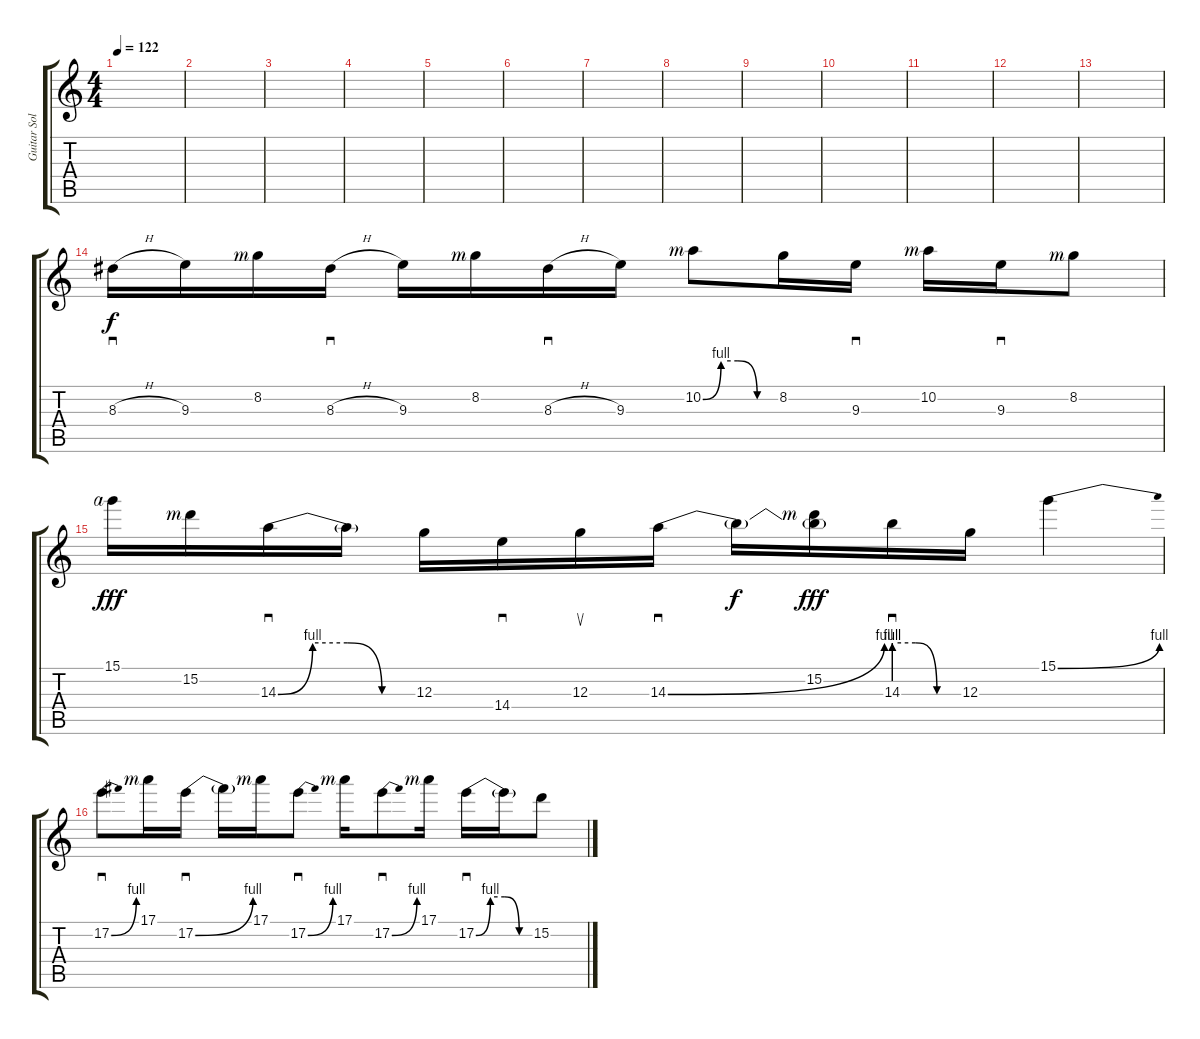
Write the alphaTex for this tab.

\track ("Guitar Solo" "Guitar Sol") {instrument distortionguitar}
\staff {score tabs}
\tuning (E4 B3 G3 D3 A2 E2) {hide}
\ts (4 4)
\tempo 122
\clef g2
\ks c
|
|
|
|
|
|
|
|
|
|
|
|
|
8.3{h}.16{sd} 9.3.16 8.2{rf 3}.16 8.3{h}.16{sd} 9.3.16 8.2{rf 3}.16 8.3{h}.16{sd} 9.3.16 10.2{be (custom 0 0 15 4 29 4 45 0 60 0) rf 3}.8 8.2.16 9.3.16{sd} 10.2{rf 3}.16 9.3.16{sd} 8.2{rf 3}.8 |
15.1{rf 4}.16{dy fff} 15.2{rf 3}.16 14.3{be (custom 0 0 15 4 30 4 45 0 60 0)}.16{sd} 14.3{t}.16 12.3.16 14.4.16{sd} 12.3.16{su} 14.3{be (bend 0 0 60 4)}.16{sd} 14.3{t}.16{dy f} (15.2{rf 3} 14.3{t}).16{dy fff} 14.3{be (custom 0 4 20 4 40 0 60 0)}.16{sd} 12.3.16 15.1{be (bend 0 0 60 4)}.4 |
17.2{be (bend 0 0 60 4)}.8{sd} 17.1{rf 3}.16 17.2{be (bend 0 0 60 4)}.16{sd} 17.2{t}.16 17.1{rf 3}.16 17.2{be (bend 0 0 60 4)}.8{sd} 17.1{rf 3}.16 17.2{be (bend 0 0 60 4)}.8{sd} 17.1{rf 3}.16 17.2{be (custom 0 0 15 4 30 4 45 0 60 0)}.16{sd} 17.2{t}.16 15.2.8
